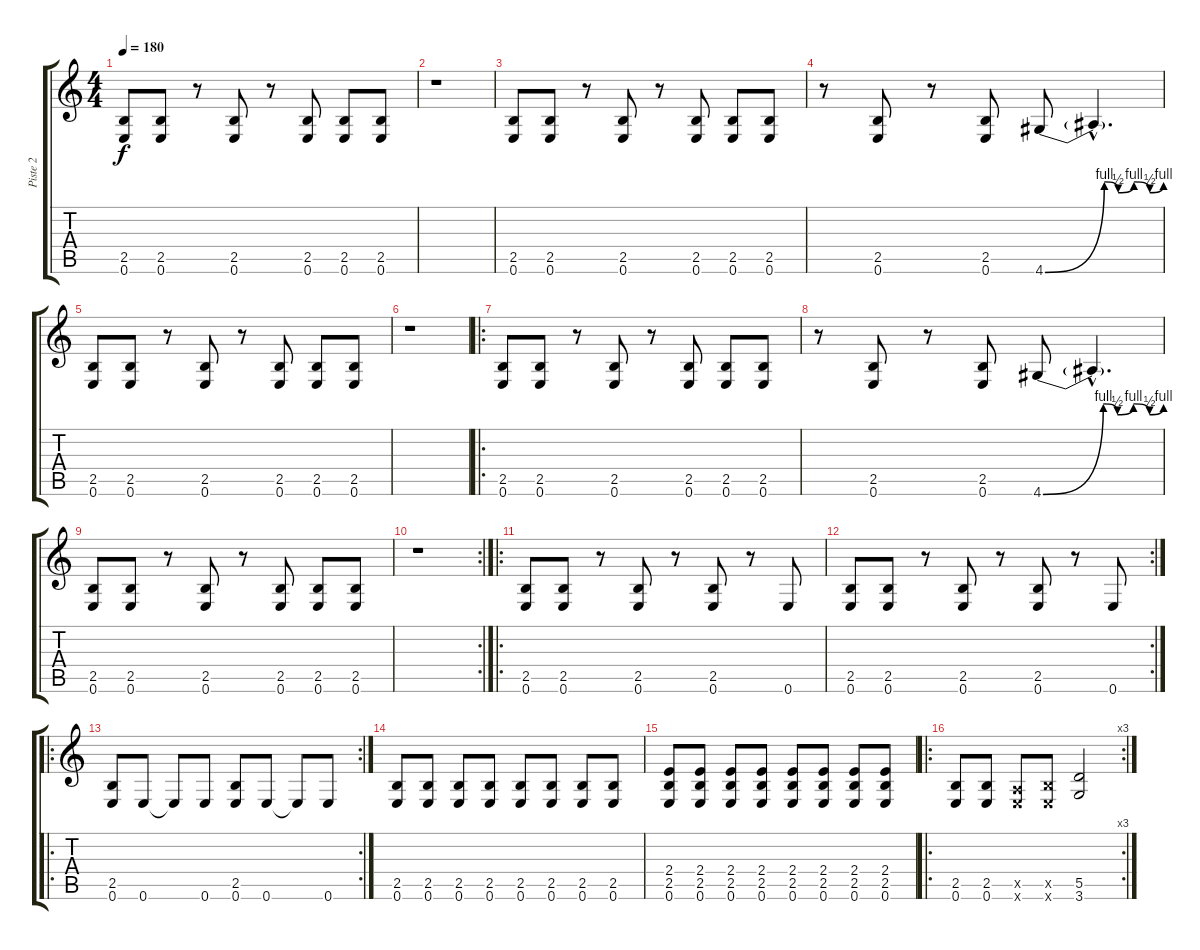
\track ("Piste 2" "Piste 2") {instrument overdrivenguitar}
\staff {score tabs}
\tuning (E4 B3 G3 D3 A2 E2) {hide}
\ts (4 4)
\tempo 180
\clef g2
\ks c
(2.5 0.6).8{dy f} (2.5 0.6).8 r.8 (2.5 0.6).8 r.8 (2.5 0.6).8 (2.5 0.6).8 (2.5 0.6).8 |
r.1 |
(2.5 0.6).8 (2.5 0.6).8 r.8 (2.5 0.6).8 r.8 (2.5 0.6).8 (2.5 0.6).8 (2.5 0.6).8 |
r.8 (2.5 0.6).8 r.8 (2.5 0.6).8 4.6{be (custom 0 0 30 4 37 2 45 4 53 2 60 4)}.8 4.6{hac t}.4{d} |
(2.5 0.6).8 (2.5 0.6).8 r.8 (2.5 0.6).8 r.8 (2.5 0.6).8 (2.5 0.6).8 (2.5 0.6).8 |
r.1 |
\ro
(2.5 0.6).8 (2.5 0.6).8 r.8 (2.5 0.6).8 r.8 (2.5 0.6).8 (2.5 0.6).8 (2.5 0.6).8 |
r.8 (2.5 0.6).8 r.8 (2.5 0.6).8 4.6{be (custom 0 0 30 4 37 2 45 4 53 2 60 4)}.8 4.6{hac t}.4{d} |
(2.5 0.6).8 (2.5 0.6).8 r.8 (2.5 0.6).8 r.8 (2.5 0.6).8 (2.5 0.6).8 (2.5 0.6).8 |
\rc 2
r.1 |
\ro
(2.5 0.6).8 (2.5 0.6).8 r.8 (2.5 0.6).8 r.8 (2.5 0.6).8 r.8 0.6.8 |
\rc 2
(2.5 0.6).8 (2.5 0.6).8 r.8 (2.5 0.6).8 r.8 (2.5 0.6).8 r.8 0.6.8 |
\ro
\rc 2
(2.5 0.6).8 0.6.8 0.6{t}.8 0.6.8 (2.5 0.6).8 0.6.8 0.6{t}.8 0.6.8 |
(2.5 0.6).8 (2.5 0.6).8 (2.5 0.6).8 (2.5 0.6).8 (2.5 0.6).8 (2.5 0.6).8 (2.5 0.6).8 (2.5 0.6).8 |
(2.4 2.5 0.6).8 (2.4 2.5 0.6).8 (2.4 2.5 0.6).8 (2.4 2.5 0.6).8 (2.4 2.5 0.6).8 (2.4 2.5 0.6).8 (2.4 2.5 0.6).8 (2.4 2.5 0.6).8 |
\ro
\rc 3
(2.5 0.6).8 (2.5 0.6).8 (0.5{x} 0.6{x}).8 (2.5{x} 0.6{x}).8 (5.5 3.6).2
